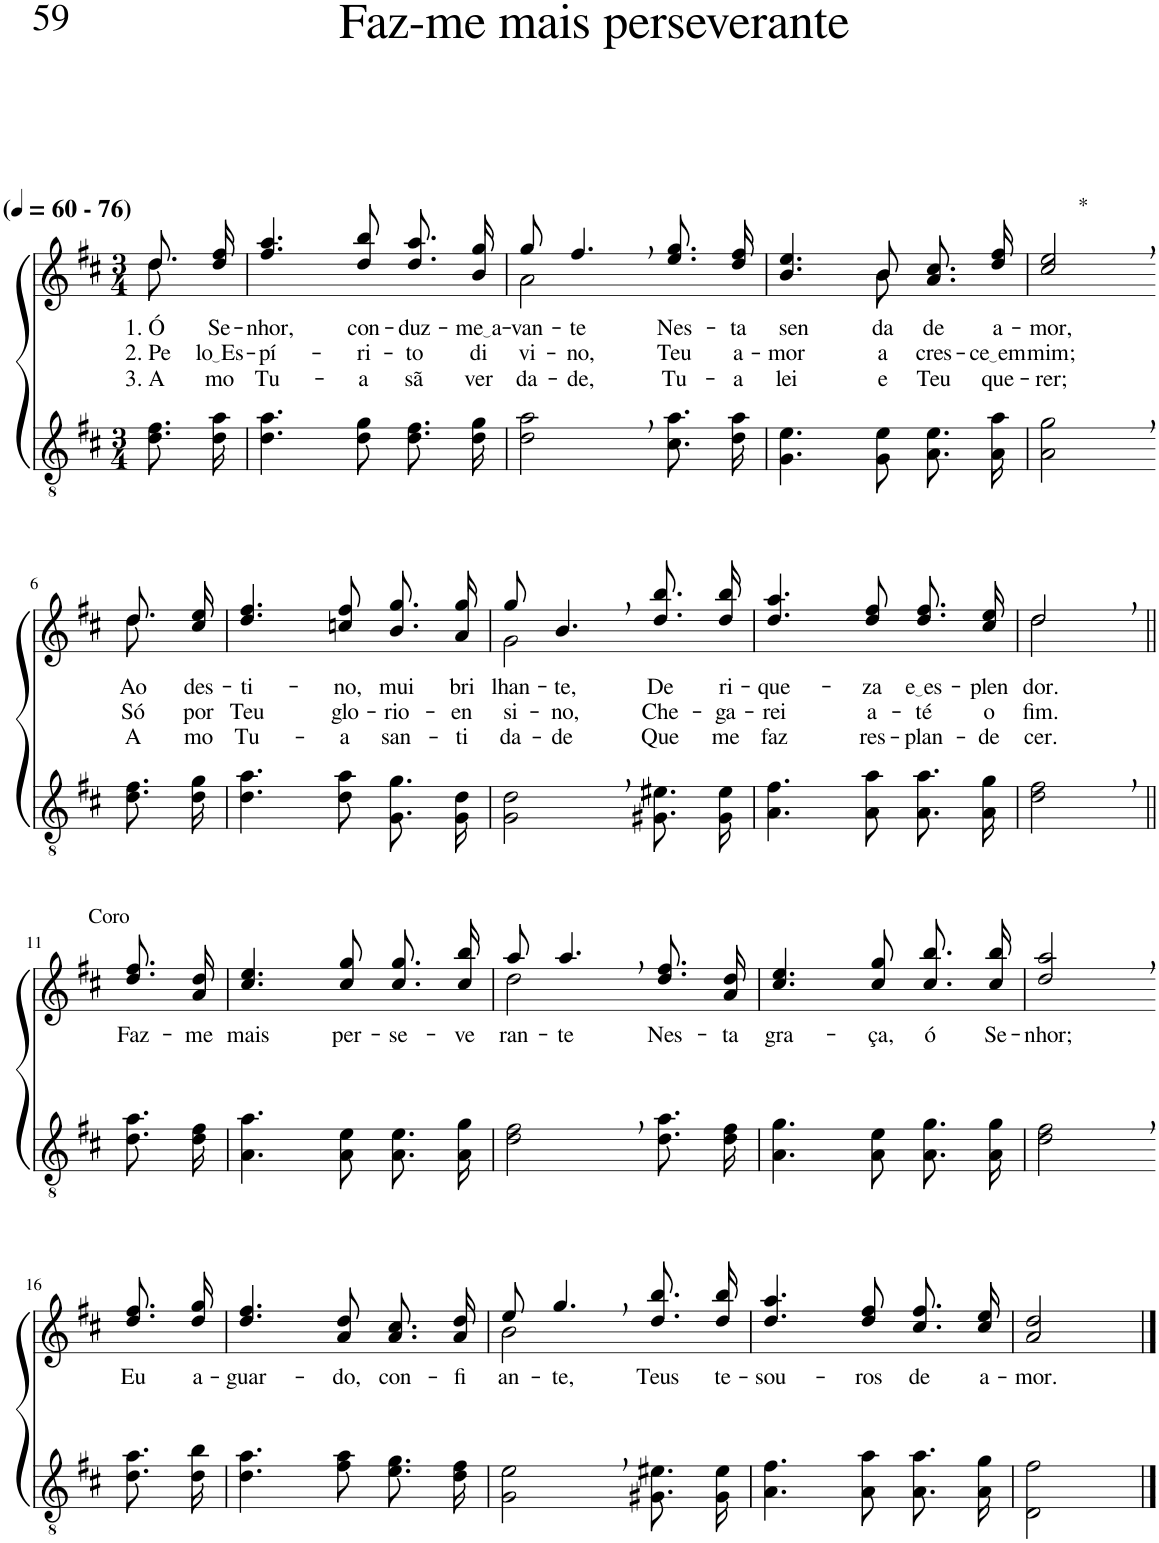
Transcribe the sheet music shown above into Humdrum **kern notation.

**kern	**kern	**text	**text	**text
*part2	*part1	*part1	*part1	*part1
*staff2	*staff1	*staff1	*staff1	*staff1
*I"Parte III e IV	*I"Parte I e II	*	*	*
*clefGv2	*clefG2	*	*	*
*Trd5c9	*Trd5c9	*	*	*
*k[f#c#]	*k[f#c#]	*	*	*
*M3/4	*M3/4	*	*	*
*MM60	*MM60	*	*	*
=1	=1	=1	=1	=1
*	*^	*	*	*
!	!LO:TX:a:B:t=(	!	!	!	!
!	!LO:TX:a:B:t=- 76)	!	!	!	!
!	!	!	!LO:LY:b	!LO:LY:b	!LO:LY:b
8.d\ 8.f#\L	8.dd\L	8.dd\	1. Ó	2. Pe-	3. A-
!	!	!	!LO:LY:b	!LO:LY:b	!LO:LY:b
16d\ 16a\Jk	16dd\ 16ff#\Jk	16ryy	Se-	lo Es	-mo
=2	=2	=2	=2	=2	=2
!	!	!	!LO:LY:b	!LO:LY:b	!LO:LY:b
*	*v	*v	*	*	*
4.d\ 4.a\	4.ff#/ 4.aa/	-nhor,	-pí-	Tu-
!	!	!LO:LY:b	!LO:LY:b	!LO:LY:b
8d\ 8g\	8dd/ 8bb/	con-	-ri-	-a
!	!	!LO:LY:b	!LO:LY:b	!LO:LY:b
8.d\ 8.f#\L	8.dd\ 8.aa\L	-duz-	-to	sã
!	!	!LO:LY:b	!LO:LY:b	!LO:LY:b
16d\ 16g\Jk	16b\ 16gg\Jk	me a	di-	ver-
=3	=3	=3	=3	=3
!	!	!LO:LY:b	!	!
*	*^	*	*	*
!	!	!	!	!LO:LY:b	!LO:LY:b
2d\, 2a\,	8gg/	2a\	.	-vi-	-da-
!	!	!	!LO:LY:b	!LO:LY:b	!LO:LY:b
.	4.ff#,/	.	-te	-no,	-de,
!	!	!	!LO:LY:b	!LO:LY:b	!LO:LY:b
8.c#\ 8.a\L	8.ee\ 8.gg\L	4ryy	Nes-	Teu	Tu-
!	!	!	!LO:LY:b	!LO:LY:b	!LO:LY:b
16d\ 16a\Jk	16dd\ 16ff#\Jk	.	-ta	a-	-a
=4	=4	=4	=4	=4	=4
!	!	!	!LO:LY:b	!LO:LY:b	!LO:LY:b
4.G\ 4.e\	4.b/ 4.ee/	4.ryy	sen-	-mor	lei
!	!	!	!LO:LY:b	!LO:LY:b	!LO:LY:b
8G\ 8e\	8b/	8b\	-da	a-	e
!	!	!	!LO:LY:b	!LO:LY:b	!LO:LY:b
8.A\ 8.e\L	8.a\ 8.cc#\L	4ryy	de	-cres-	Teu
!	!	!	!LO:LY:b	!LO:LY:b	!LO:LY:b
16A\ 16a\Jk	16dd\ 16ff#\Jk	.	a-	ce em	que-
*	*v	*v	*	*	*
=5	=5	=5	=5	=5
!	!LO:TX:a:t=*	!	!	!
!	!	!LO:LY:b	!LO:LY:b	!LO:LY:b
2A\, 2g\,	2cc#/, 2ee/,	-mor,	mim;	-rer;
!!LO:LB:g=z
=6-	=6-	=6-	=6-	=6-
*	*^	*	*	*
!	!	!	!LO:LY:b	!LO:LY:b	!LO:LY:b
8.d\ 8.f#\L	8.dd\L	8.dd\	Ao	Só	A-
!	!	!	!LO:LY:b	!LO:LY:b	!LO:LY:b
16d\ 16g\Jk	16cc#\ 16ee\Jk	16ryy	des-	por	-mo
=7	=7	=7	=7	=7	=7
!	!	!	!LO:LY:b	!LO:LY:b	!LO:LY:b
*	*v	*v	*	*	*
4.d\ 4.a\	4.dd/ 4.ff#/	-ti-	Teu	Tu-
!	!	!LO:LY:b	!LO:LY:b	!LO:LY:b
8d\ 8a\	8ccn/ 8ff#/	-no,	glo-	-a
!	!	!LO:LY:b	!LO:LY:b	!LO:LY:b
8.G\ 8.g\L	8.b\ 8.gg\L	mui	-rio-	san-
!	!	!LO:LY:b	!LO:LY:b	!LO:LY:b
16G\ 16d\Jk	16a\ 16gg\Jk	bri-	-en-	-ti-
=8	=8	=8	=8	=8
*	*^	*	*	*
!	!	!	!LO:LY:b	!LO:LY:b	!LO:LY:b
2G\, 2d\,	8gg/	2g\	-lhan-	-si-	-da-
!	!	!	!LO:LY:b	!LO:LY:b	!LO:LY:b
.	4.b,/	.	-te,	-no,	-de
!	!	!	!LO:LY:b	!LO:LY:b	!LO:LY:b
8.G#X\ 8.e#X\L	8.dd\ 8.bb\L	4ryy	De	Che-	Que
!	!	!	!LO:LY:b	!LO:LY:b	!LO:LY:b
16G#\ 16e#\Jk	16dd\ 16bb\Jk	.	ri-	-ga-	me
*	*v	*v	*	*	*
=9	=9	=9	=9	=9
!	!	!LO:LY:b	!LO:LY:b	!LO:LY:b
4.A\ 4.f#\	4.dd/ 4.aa/	-que-	-rei	faz
!	!	!LO:LY:b	!LO:LY:b	!LO:LY:b
8A\ 8a\	8dd/ 8ff#/	-za	a-	res-
!	!	!LO:LY:b	!LO:LY:b	!LO:LY:b
8.A\ 8.a\L	8.dd\ 8.ff#\L	e es	-té	-plan-
!	!	!LO:LY:b	!LO:LY:b	!LO:LY:b
16A\ 16g\Jk	16cc#\ 16ee\Jk	-plen-	o	-de-
=10	=10	=10	=10	=10
*	*^	*	*	*
!	!	!	!LO:LY:b	!LO:LY:b	!LO:LY:b
2d\, 2f#\,	2dd,/	2dd\	-dor.	fim.	-cer.
!!LO:LB:g=z
=11||	=11||	=11||	=11||	=11||	=11||
!	!LO:TX:a:t=Coro	!	!	!	!
!	!	!	!LO:LY:b	!	!
*	*v	*v	*	*	*
8.d\ 8.a\L	8.dd\ 8.ff#\L	Faz-	.	.
!	!	!LO:LY:b	!	!
16d\ 16f#\Jk	16a\ 16dd\Jk	-me	.	.
=12	=12	=12	=12	=12
!	!	!LO:LY:b	!	!
4.A\ 4.a\	4.cc#/ 4.ee/	mais	.	.
!	!	!LO:LY:b	!	!
8A\ 8e\	8cc#/ 8gg/	per-	.	.
!	!	!LO:LY:b	!	!
8.A\ 8.e\L	8.cc#\ 8.gg\L	-se-	.	.
!	!	!LO:LY:b	!	!
16A\ 16g\Jk	16cc#\ 16bb\Jk	-ve-	.	.
=13	=13	=13	=13	=13
*	*^	*	*	*
!	!	!	!LO:LY:b	!	!
2d\, 2f#\,	8aa/	2dd\	-ran-	.	.
!	!	!	!LO:LY:b	!	!
.	4.aa,/	.	-te	.	.
!	!	!	!LO:LY:b	!	!
8.d\ 8.a\L	8.dd\ 8.ff#\L	4ryy	Nes-	.	.
!	!	!	!LO:LY:b	!	!
16d\ 16f#\Jk	16a\ 16dd\Jk	.	-ta	.	.
*	*v	*v	*	*	*
=14	=14	=14	=14	=14
!	!	!LO:LY:b	!	!
4.A\ 4.g\	4.cc#/ 4.ee/	gra-	.	.
!	!	!LO:LY:b	!	!
8A\ 8e\	8cc#/ 8gg/	-ça,	.	.
!	!	!LO:LY:b	!	!
8.A\ 8.g\L	8.cc#\ 8.bb\L	ó	.	.
!	!	!LO:LY:b	!	!
16A\ 16g\Jk	16cc#\ 16bb\Jk	Se-	.	.
=15	=15	=15	=15	=15
!	!	!LO:LY:b	!	!
2d\, 2f#\,	2dd/, 2aa/,	-nhor;	.	.
!!LO:LB:g=z
=16-	=16-	=16-	=16-	=16-
!	!	!LO:LY:b	!	!
8.d\ 8.a\L	8.dd\ 8.ff#\L	Eu	.	.
!	!	!LO:LY:b	!	!
16d\ 16b\Jk	16dd\ 16gg\Jk	a-	.	.
=17	=17	=17	=17	=17
!	!	!LO:LY:b	!	!
4.d\ 4.a\	4.dd/ 4.ff#/	-guar-	.	.
!	!	!LO:LY:b	!	!
8f#\ 8a\	8a/ 8dd/	-do,	.	.
!	!	!LO:LY:b	!	!
8.e\ 8.g\L	8.a\ 8.cc#\L	con-	.	.
!	!	!LO:LY:b	!	!
16d\ 16f#\Jk	16a\ 16dd\Jk	-fi-	.	.
=18	=18	=18	=18	=18
*	*^	*	*	*
!	!	!	!LO:LY:b	!	!
2G\, 2e\,	8ee/	2b\	-an-	.	.
!	!	!	!LO:LY:b	!	!
.	4.gg,/	.	-te,	.	.
!	!	!	!LO:LY:b	!	!
8.G#X\ 8.e#X\L	8.dd\ 8.bb\L	4ryy	Teus	.	.
!	!	!	!LO:LY:b	!	!
16G#\ 16e#\Jk	16dd\ 16bb\Jk	.	te-	.	.
*	*v	*v	*	*	*
=19	=19	=19	=19	=19
!	!	!LO:LY:b	!	!
4.A\ 4.f#\	4.dd/ 4.aa/	-sou-	.	.
!	!	!LO:LY:b	!	!
8A\ 8a\	8dd/ 8ff#/	-ros	.	.
!	!	!LO:LY:b	!	!
8.A\ 8.a\L	8.cc#\ 8.ff#\L	de	.	.
!	!	!LO:LY:b	!	!
16A\ 16g\Jk	16cc#\ 16ee\Jk	a-	.	.
=20	=20	=20	=20	=20
!	!	!LO:LY:b	!	!
2D\ 2f#\	2a/ 2dd/	-mor.	.	.
==	==	==	==	==
*-	*-	*-	*-	*-
